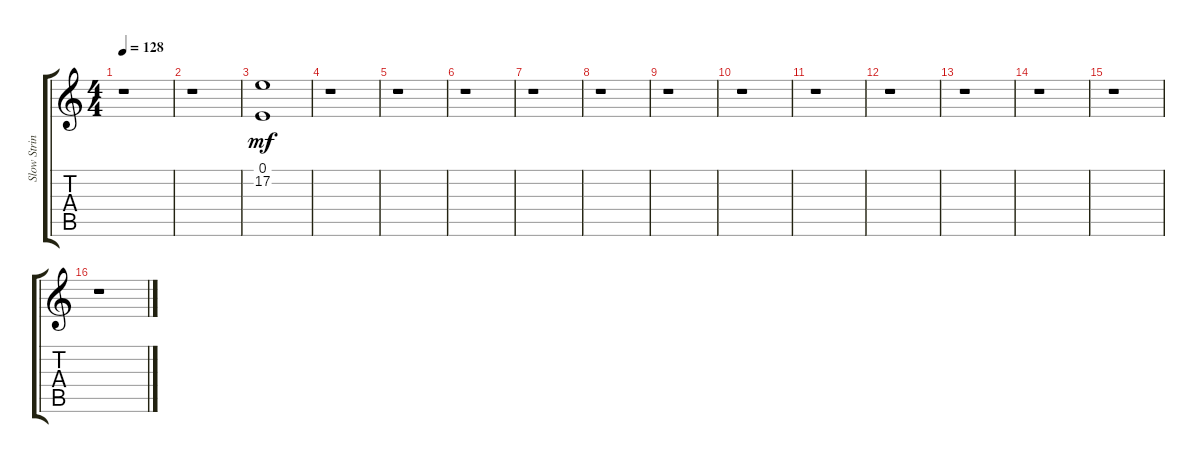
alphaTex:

\track ("Slow Strings   " "Slow Strin") {instrument stringensemble2}
\staff {score tabs}
\tuning (E4 B3 G3 D3 A2 E2) {hide}
\ts (4 4)
\tempo 128
\clef g2
\ks c
r.1{dy mf} |
r.1 |
(0.1 17.2).1 |
r.1 |
r.1 |
r.1 |
r.1 |
r.1 |
r.1 |
r.1 |
r.1 |
r.1 |
r.1 |
r.1 |
r.1 |
r.1
